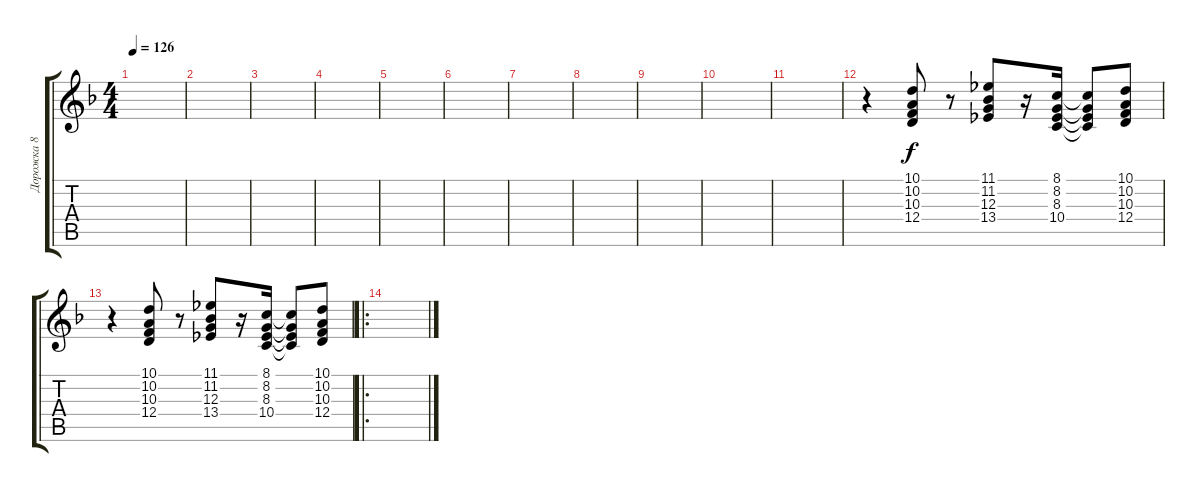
\track ("Дорожка 8" "Дорожка 8") {instrument synthbrass1}
\staff {score tabs}
\tuning (E4 B3 G3 D3 A2 E2) {hide}
\ts (4 4)
\tempo 126
\clef g2
\ks dminor
|
|
|
|
|
|
|
|
|
|
|
r.4 (10.1 10.2 10.3 12.4).8 r.8 (11.1 11.2 12.3 13.4).8 r.16 (8.1 8.2 8.3 10.4).16 (8.1{t} 8.2{t} 8.3{t} 10.4{t}).8 (10.1 10.2 10.3 12.4).8 |
r.4 (10.1 10.2 10.3 12.4).8 r.8 (11.1 11.2 12.3 13.4).8 r.16 (8.1 8.2 8.3 10.4).16 (8.1{t} 8.2{t} 8.3{t} 10.4{t}).8 (10.1 10.2 10.3 12.4).8 |
\ro
